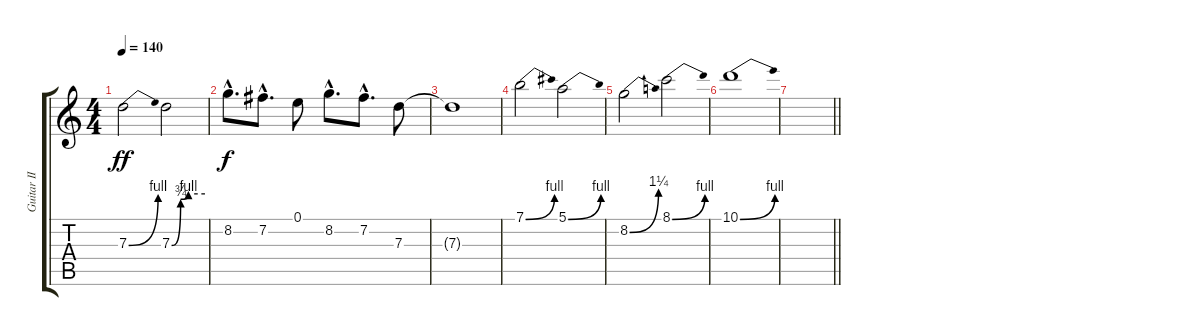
\track ("Guitar II" "Guitar II") {instrument overdrivenguitar}
\staff {score tabs}
\tuning (E4 B3 G3 D3 A2 E2) {hide}
\ts (4 4)
\tempo 140
\clef g2
\ks c
7.3{be (bend 0 0 60 4)}.2{dy ff} 7.3{be (custom 0 0 16 3 30 4 60 4)}.2 |
8.2{hac}.8{d dy f} 7.2{hac}.8{d} 0.1.8 8.2{hac}.8{d} 7.2{hac}.8{d} 7.3.8 |
7.3{t}.1 |
7.1{be (bend 0 0 60 4)}.2 5.1{be (bend 0 0 60 4)}.2 |
8.2{be (bend 0 0 60 5)}.2 8.1{be (bend 0 0 60 4)}.2 |
10.1{be (bend 0 0 60 4)}.1 |
\barLineRight lightlight
